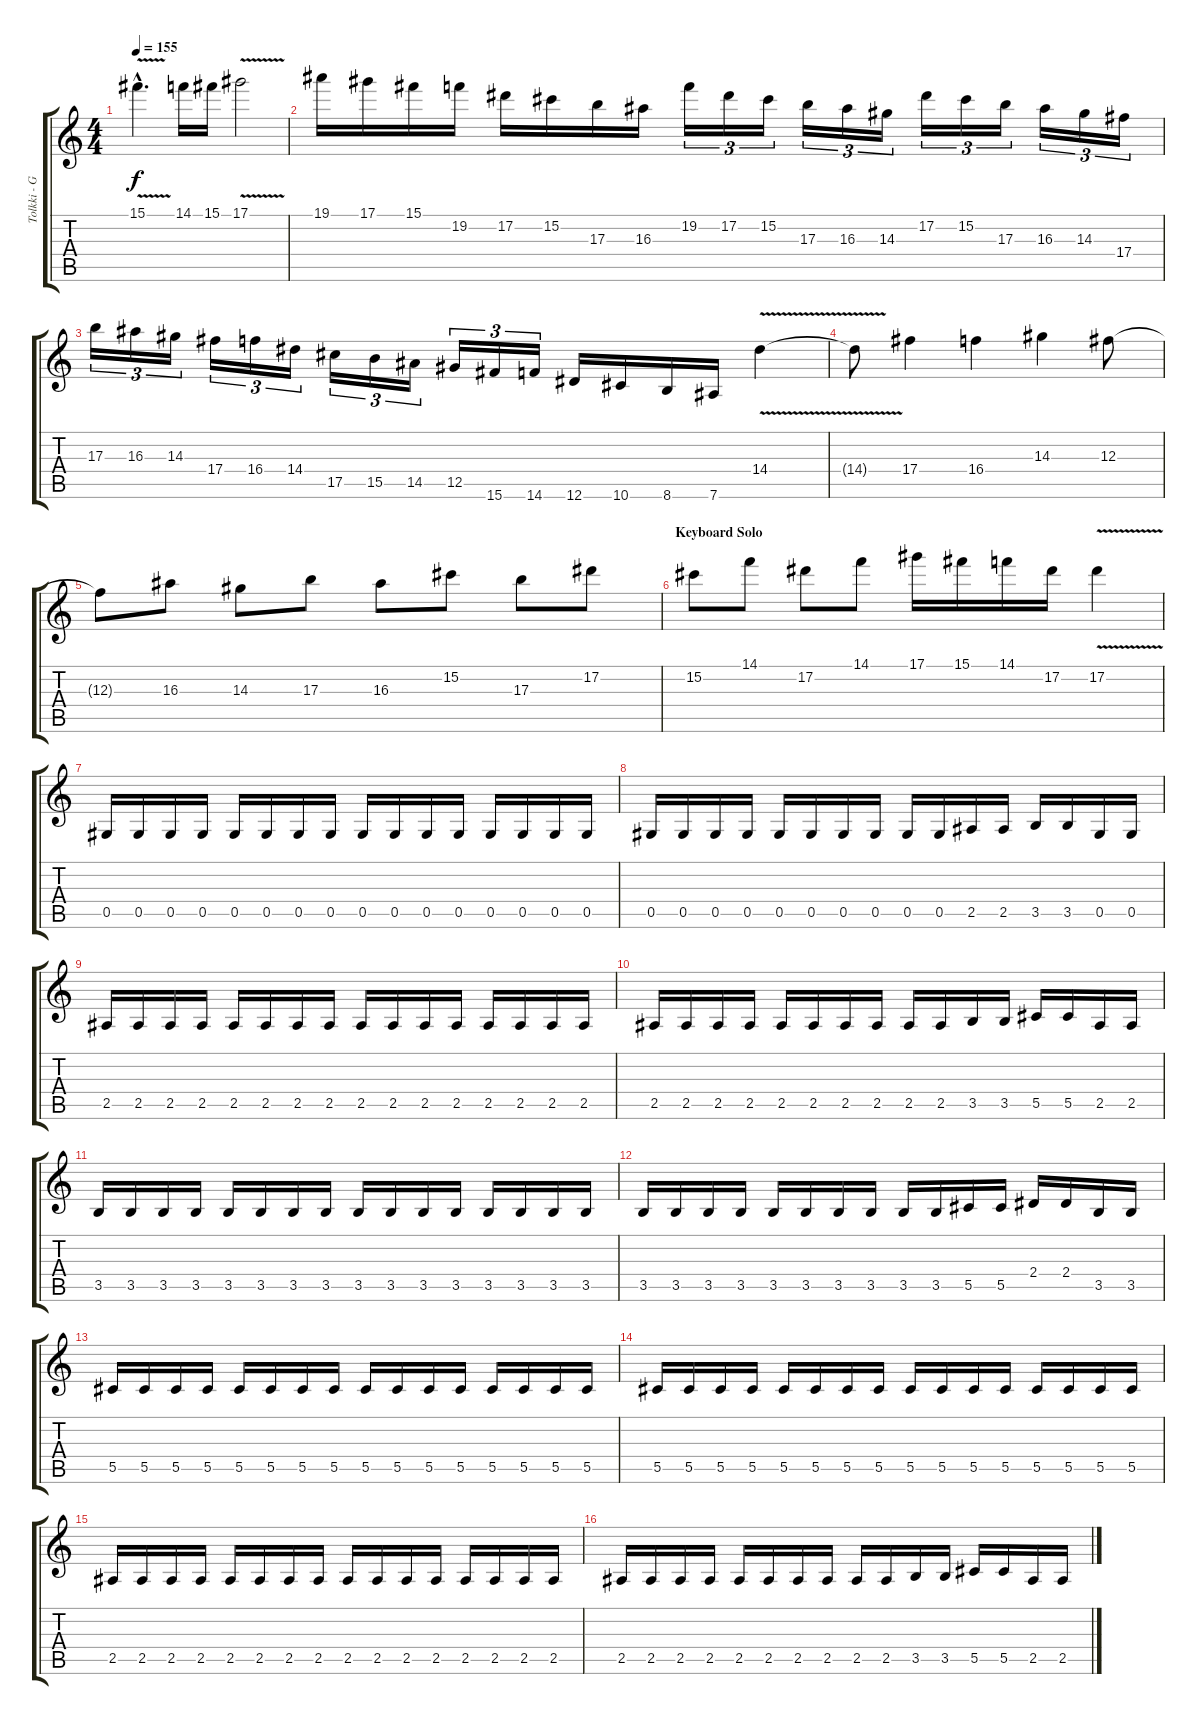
\track ("Tolkki - Guitar" "Tolkki - G") {instrument distortionguitar}
\staff {score tabs}
\tuning (Eb4 Bb3 Gb3 Db3 Ab2 Eb2) {hide}
\ts (4 4)
\tempo 155
\clef g2
\ks c
15.1{v hac}.4{d dy f} 14.1.16 15.1.16 17.1{v}.2 |
19.1.16 17.1.16 15.1.16 19.2.16 17.2.16 15.2.16 17.3.16 16.3.16 19.2.16{tu (3 2)} 17.2.16{tu (3 2)} 15.2.16{tu (3 2)} 17.3.16{tu (3 2)} 16.3.16{tu (3 2)} 14.3.16{tu (3 2)} 17.2.16{tu (3 2)} 15.2.16{tu (3 2)} 17.3.16{tu (3 2)} 16.3.16{tu (3 2)} 14.3.16{tu (3 2)} 17.4.16{tu (3 2)} |
17.3.16{tu (3 2)} 16.3.16{tu (3 2)} 14.3.16{tu (3 2)} 17.4.16{tu (3 2)} 16.4.16{tu (3 2)} 14.4.16{tu (3 2)} 17.5.16{tu (3 2)} 15.5.16{tu (3 2)} 14.5.16{tu (3 2)} 12.5.16{tu (3 2)} 15.6.16{tu (3 2)} 14.6.16{tu (3 2)} 12.6.16 10.6.16 8.6.16 7.6.16 14.4{v}.4 |
14.4{t}.8 17.4.4 16.4.4 14.3.4 12.3.8 |
12.3{t}.8 16.3.8 14.3.8 17.3.8 16.3.8 15.2.8 17.3.8 17.2.8 |
\section ("" "Keyboard Solo")
15.2.8 14.1.8 17.2.8 14.1.8 17.1.16 15.1.16 14.1.16 17.2.16 17.2{v}.4 |
0.5.16 0.5.16 0.5.16 0.5.16 0.5.16 0.5.16 0.5.16 0.5.16 0.5.16 0.5.16 0.5.16 0.5.16 0.5.16 0.5.16 0.5.16 0.5.16 |
0.5.16 0.5.16 0.5.16 0.5.16 0.5.16 0.5.16 0.5.16 0.5.16 0.5.16 0.5.16 2.5.16 2.5.16 3.5.16 3.5.16 0.5.16 0.5.16 |
2.5.16 2.5.16 2.5.16 2.5.16 2.5.16 2.5.16 2.5.16 2.5.16 2.5.16 2.5.16 2.5.16 2.5.16 2.5.16 2.5.16 2.5.16 2.5.16 |
2.5.16 2.5.16 2.5.16 2.5.16 2.5.16 2.5.16 2.5.16 2.5.16 2.5.16 2.5.16 3.5.16 3.5.16 5.5.16 5.5.16 2.5.16 2.5.16 |
3.5.16 3.5.16 3.5.16 3.5.16 3.5.16 3.5.16 3.5.16 3.5.16 3.5.16 3.5.16 3.5.16 3.5.16 3.5.16 3.5.16 3.5.16 3.5.16 |
3.5.16 3.5.16 3.5.16 3.5.16 3.5.16 3.5.16 3.5.16 3.5.16 3.5.16 3.5.16 5.5.16 5.5.16 2.4.16 2.4.16 3.5.16 3.5.16 |
5.5.16 5.5.16 5.5.16 5.5.16 5.5.16 5.5.16 5.5.16 5.5.16 5.5.16 5.5.16 5.5.16 5.5.16 5.5.16 5.5.16 5.5.16 5.5.16 |
5.5.16 5.5.16 5.5.16 5.5.16 5.5.16 5.5.16 5.5.16 5.5.16 5.5.16 5.5.16 5.5.16 5.5.16 5.5.16 5.5.16 5.5.16 5.5.16 |
2.5.16 2.5.16 2.5.16 2.5.16 2.5.16 2.5.16 2.5.16 2.5.16 2.5.16 2.5.16 2.5.16 2.5.16 2.5.16 2.5.16 2.5.16 2.5.16 |
2.5.16 2.5.16 2.5.16 2.5.16 2.5.16 2.5.16 2.5.16 2.5.16 2.5.16 2.5.16 3.5.16 3.5.16 5.5.16 5.5.16 2.5.16 2.5.16
